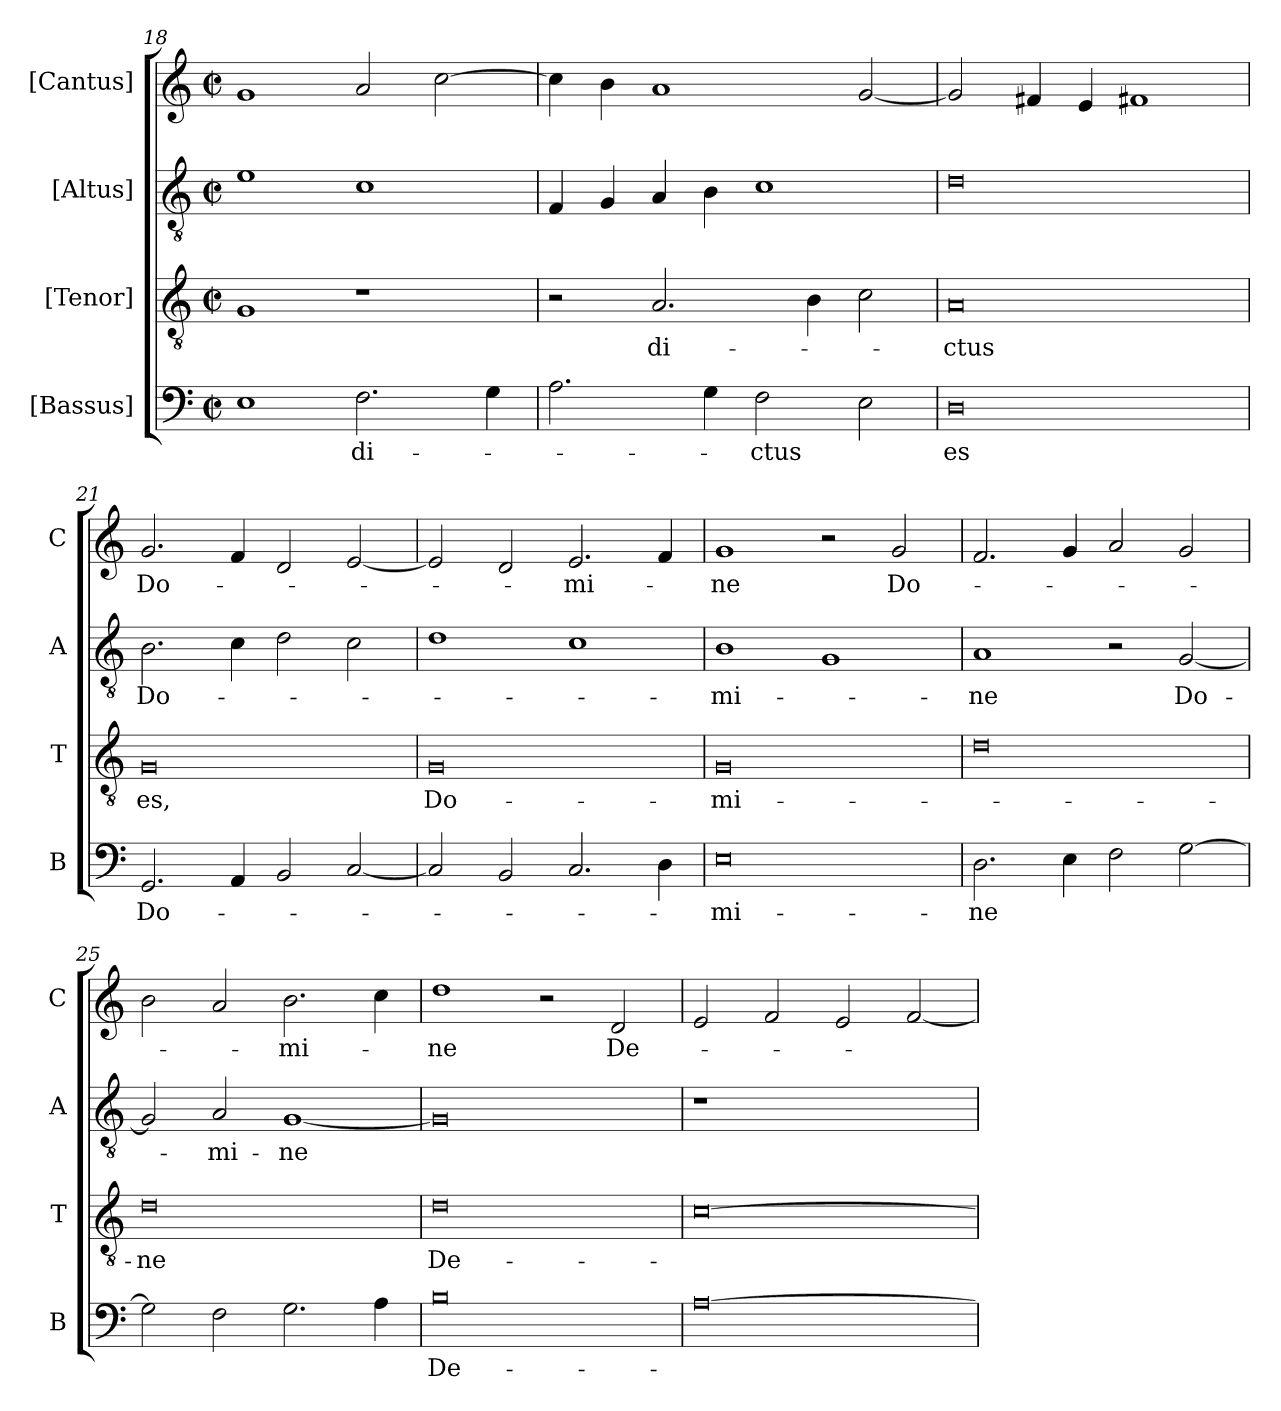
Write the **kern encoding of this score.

**kern	**text	**kern	**text	**kern	**text	**kern	**text
*part4	*part4	*part3	*part3	*part2	*part2	*part1	*part1
*staff4	*staff4	*staff3	*staff3	*staff2	*staff2	*staff1	*staff1
*I"[Bassus]	*	*I"[Tenor]	*	*I"[Altus]	*	*I"[Cantus]	*
*I'B	*	*I'T	*	*I'A	*	*I'C	*
*clefF4	*	*clefGv2	*	*clefGv2	*	*clefG2	*
*k[]	*	*k[]	*	*k[]	*	*k[]	*
*C:	*	*C:	*	*C:	*	*C:	*
*M2/2	*	*M2/2	*	*M2/2	*	*M2/2	*
*met(c|)	*	*met(c|)	*	*met(c|)	*	*met(c|)	*
=18	=18	=18	=18	=18	=18	=18	=18
1E	.	1G	.	1e	.	1g	.
!	!LO:LY:b	!	!	!	!	!	!
2.F\	-di-	1r	.	1c	.	2a/	.
.	.	.	.	.	.	[2cc\	.
4G\	.	.	.	.	.	.	.
=19	=19	=19	=19	=19	=19	=19	=19
2.A\	.	2r	.	4F/	.	4cc\]	.
.	.	.	.	4G/	.	4b\	.
!	!	!	!LO:LY:b	!	!	!	!
.	.	2.A/	di-	4A/	.	1a	.
4G\	.	.	.	4B\	.	.	.
!	!LO:LY:b	!	!	!	!	!	!
2F\	-ctus	.	.	1c	.	.	.
.	.	4B\	.	.	.	.	.
2E\	.	2c\	.	.	.	[2g/	.
=20	=20	=20	=20	=20	=20	=20	=20
!	!LO:LY:b	!	!LO:LY:b	!	!	!	!
0D	es	0A	-ctus	0d	.	2g/]	.
.	.	.	.	.	.	4f#X/	.
.	.	.	.	.	.	4e/	.
.	.	.	.	.	.	1f#X	.
=21	=21	=21	=21	=21	=21	=21	=21
!	!LO:LY:b	!	!LO:LY:b	!	!LO:LY:b	!	!LO:LY:b
2.GG/	Do-	0G	es,	2.B\	Do-	2.g/	Do-
4AA/	.	.	.	4c\	.	4f/	.
2BB/	.	.	.	2d\	.	2d/	.
[2C/	.	.	.	2c\	.	[2e/	.
!!LO:LB:g=z
=22	=22	=22	=22	=22	=22	=22	=22
!	!	!	!LO:LY:b	!	!	!	!
2C/]	.	0G	Do-	1d	.	2e/]	.
2BB/	.	.	.	.	.	2d/	.
!	!	!	!	!	!	!	!LO:LY:b
2.C/	.	.	.	1c	.	2.e/	-mi-
4D\	.	.	.	.	.	4f/	.
=23	=23	=23	=23	=23	=23	=23	=23
!	!LO:LY:b	!	!LO:LY:b	!	!LO:LY:b	!	!LO:LY:b
0E	-mi-	0G	-mi-	1B	-mi-	1g	-ne
.	.	.	.	1G	.	2r	.
!	!	!	!	!	!	!	!LO:LY:b
.	.	.	.	.	.	2g/	Do-
=24	=24	=24	=24	=24	=24	=24	=24
!	!LO:LY:b	!	!	!	!LO:LY:b	!	!
2.D\	-ne	0d	.	1A	-ne	2.f/	.
4E\	.	.	.	.	.	4g/	.
2F\	.	.	.	2r	.	2a/	.
!	!	!	!	!	!LO:LY:b	!	!
[2G\	.	.	.	[2G/	Do-	2g/	.
=25	=25	=25	=25	=25	=25	=25	=25
!	!	!	!LO:LY:b	!	!	!	!
2G\]	.	0d	-ne	2G/]	.	2b\	.
!	!	!	!	!	!LO:LY:b	!	!
2F\	.	.	.	2A/	-mi-	2a/	.
!	!	!	!	!	!LO:LY:b	!	!LO:LY:b
2.G\	.	.	.	[1G	-ne	2.b\	-mi-
4A\	.	.	.	.	.	4cc\	.
=26	=26	=26	=26	=26	=26	=26	=26
!	!LO:LY:b	!	!LO:LY:b	!	!	!	!LO:LY:b
0B	De-	0d	De-	0G]	.	1dd	-ne
.	.	.	.	.	.	2r	.
!	!	!	!	!	!	!	!LO:LY:b
.	.	.	.	.	.	2d/	De-
=27	=27	=27	=27	=27	=27	=27	=27
[0A	.	[0c	.	1r	.	2e/	.
.	.	.	.	.	.	2f/	.
.	.	.	.	1ryy	.	2e/	.
.	.	.	.	.	.	[2f/	.
=	=	=	=	=	=	=	=
*-	*-	*-	*-	*-	*-	*-	*-
